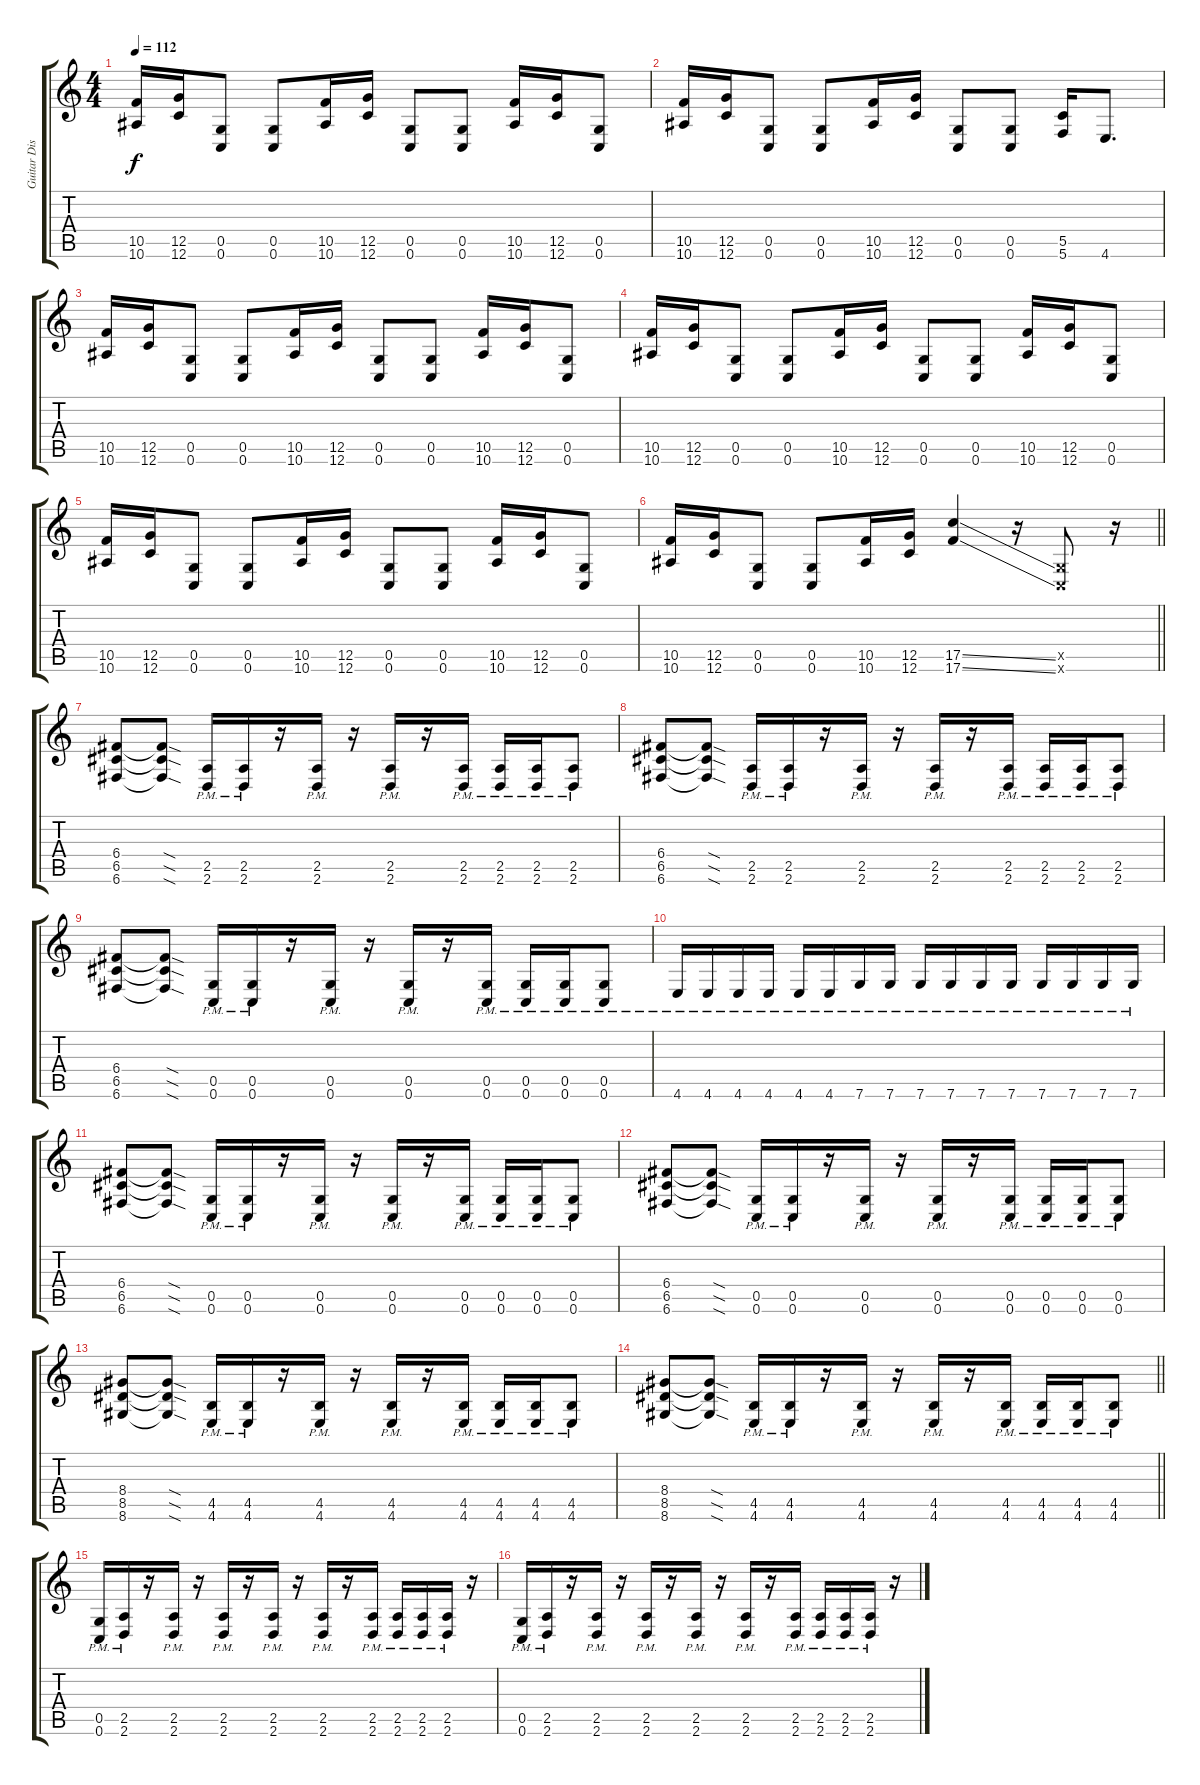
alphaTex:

\track ("Guitar Dist" "Guitar Dis") {instrument distortionguitar}
\staff {score tabs}
\tuning (E4 C4 G3 C3 G2 C2) {hide}
\ts (4 4)
\tempo 112
\clef g2
\ks c
(10.5 10.6).16{dy f} (12.5 12.6).16 (0.5 0.6).8 (0.5 0.6).8 (10.5 10.6).16 (12.5 12.6).16 (0.5 0.6).8 (0.5 0.6).8 (10.5 10.6).16 (12.5 12.6).16 (0.5 0.6).8 |
(10.5 10.6).16 (12.5 12.6).16 (0.5 0.6).8 (0.5 0.6).8 (10.5 10.6).16 (12.5 12.6).16 (0.5 0.6).8 (0.5 0.6).8 (5.5 5.6).16 4.6.8{d} |
(10.5 10.6).16 (12.5 12.6).16 (0.5 0.6).8 (0.5 0.6).8 (10.5 10.6).16 (12.5 12.6).16 (0.5 0.6).8 (0.5 0.6).8 (10.5 10.6).16 (12.5 12.6).16 (0.5 0.6).8 |
(10.5 10.6).16 (12.5 12.6).16 (0.5 0.6).8 (0.5 0.6).8 (10.5 10.6).16 (12.5 12.6).16 (0.5 0.6).8 (0.5 0.6).8 (10.5 10.6).16 (12.5 12.6).16 (0.5 0.6).8 |
(10.5 10.6).16 (12.5 12.6).16 (0.5 0.6).8 (0.5 0.6).8 (10.5 10.6).16 (12.5 12.6).16 (0.5 0.6).8 (0.5 0.6).8 (10.5 10.6).16 (12.5 12.6).16 (0.5 0.6).8 |
\barLineRight lightlight
(10.5 10.6).16 (12.5 12.6).16 (0.5 0.6).8 (0.5 0.6).8 (10.5 10.6).16 (12.5 12.6).16 (17.5{ss} 17.6{ss}).4 r.16 (0.5{x} 0.6{x}).8 r.16 |
(6.4 6.5 6.6).8 (6.4{sod t} 6.5{sod t} 6.6{sod t}).8 (2.5{pm} 2.6{pm}).16 (2.5{pm} 2.6{pm}).16 r.16 (2.5{pm} 2.6{pm}).16 r.16 (2.5{pm} 2.6{pm}).16 r.16 (2.5{pm} 2.6{pm}).16 (2.5{pm} 2.6{pm}).16 (2.5{pm} 2.6{pm}).16 (2.5{pm} 2.6{pm}).8 |
(6.4 6.5 6.6).8 (6.4{sod t} 6.5{sod t} 6.6{sod t}).8 (2.5{pm} 2.6{pm}).16 (2.5{pm} 2.6{pm}).16 r.16 (2.5{pm} 2.6{pm}).16 r.16 (2.5{pm} 2.6{pm}).16 r.16 (2.5{pm} 2.6{pm}).16 (2.5{pm} 2.6{pm}).16 (2.5{pm} 2.6{pm}).16 (2.5{pm} 2.6{pm}).8 |
(6.4 6.5 6.6).8 (6.4{sod t} 6.5{sod t} 6.6{sod t}).8 (0.5{pm} 0.6{pm}).16 (0.5{pm} 0.6{pm}).16 r.16 (0.5{pm} 0.6{pm}).16 r.16 (0.5{pm} 0.6{pm}).16 r.16 (0.5{pm} 0.6{pm}).16 (0.5{pm} 0.6{pm}).16 (0.5{pm} 0.6{pm}).16 (0.5{pm} 0.6{pm}).8 |
4.6{pm}.16 4.6{pm}.16 4.6{pm}.16 4.6{pm}.16 4.6{pm}.16 4.6{pm}.16 7.6{pm}.16 7.6{pm}.16 7.6{pm}.16 7.6{pm}.16 7.6{pm}.16 7.6{pm}.16 7.6{pm}.16 7.6{pm}.16 7.6{pm}.16 7.6{pm}.16 |
(6.4 6.5 6.6).8 (6.4{sod t} 6.5{sod t} 6.6{sod t}).8 (0.5{pm} 0.6{pm}).16 (0.5{pm} 0.6{pm}).16 r.16 (0.5{pm} 0.6{pm}).16 r.16 (0.5{pm} 0.6{pm}).16 r.16 (0.5{pm} 0.6{pm}).16 (0.5{pm} 0.6{pm}).16 (0.5{pm} 0.6{pm}).16 (0.5{pm} 0.6{pm}).8 |
(6.4 6.5 6.6).8 (6.4{sod t} 6.5{sod t} 6.6{sod t}).8 (0.5{pm} 0.6{pm}).16 (0.5{pm} 0.6{pm}).16 r.16 (0.5{pm} 0.6{pm}).16 r.16 (0.5{pm} 0.6{pm}).16 r.16 (0.5{pm} 0.6{pm}).16 (0.5{pm} 0.6{pm}).16 (0.5{pm} 0.6{pm}).16 (0.5{pm} 0.6{pm}).8 |
(8.4 8.5 8.6).8 (8.4{sod t} 8.5{sod t} 8.6{sod t}).8 (4.5{pm} 4.6{pm}).16 (4.5{pm} 4.6{pm}).16 r.16 (4.5{pm} 4.6{pm}).16 r.16 (4.5{pm} 4.6{pm}).16 r.16 (4.5{pm} 4.6{pm}).16 (4.5{pm} 4.6{pm}).16 (4.5{pm} 4.6{pm}).16 (4.5{pm} 4.6{pm}).8 |
\barLineRight lightlight
(8.4 8.5 8.6).8 (8.4{sod t} 8.5{sod t} 8.6{sod t}).8 (4.5{pm} 4.6{pm}).16 (4.5{pm} 4.6{pm}).16 r.16 (4.5{pm} 4.6{pm}).16 r.16 (4.5{pm} 4.6{pm}).16 r.16 (4.5{pm} 4.6{pm}).16 (4.5{pm} 4.6{pm}).16 (4.5{pm} 4.6{pm}).16 (4.5{pm} 4.6{pm}).8 |
(0.5{pm} 0.6{pm}).16 (2.5{pm} 2.6{pm}).16 r.16 (2.5{pm} 2.6{pm}).16 r.16 (2.5{pm} 2.6{pm}).16 r.16 (2.5{pm} 2.6{pm}).16 r.16 (2.5{pm} 2.6{pm}).16 r.16 (2.5{pm} 2.6{pm}).16 (2.5{pm} 2.6{pm}).16 (2.5{pm} 2.6{pm}).16 (2.5{pm} 2.6{pm}).16 r.16 |
(0.5{pm} 0.6{pm}).16 (2.5{pm} 2.6{pm}).16 r.16 (2.5{pm} 2.6{pm}).16 r.16 (2.5{pm} 2.6{pm}).16 r.16 (2.5{pm} 2.6{pm}).16 r.16 (2.5{pm} 2.6{pm}).16 r.16 (2.5{pm} 2.6{pm}).16 (2.5{pm} 2.6{pm}).16 (2.5{pm} 2.6{pm}).16 (2.5{pm} 2.6{pm}).16 r.16
